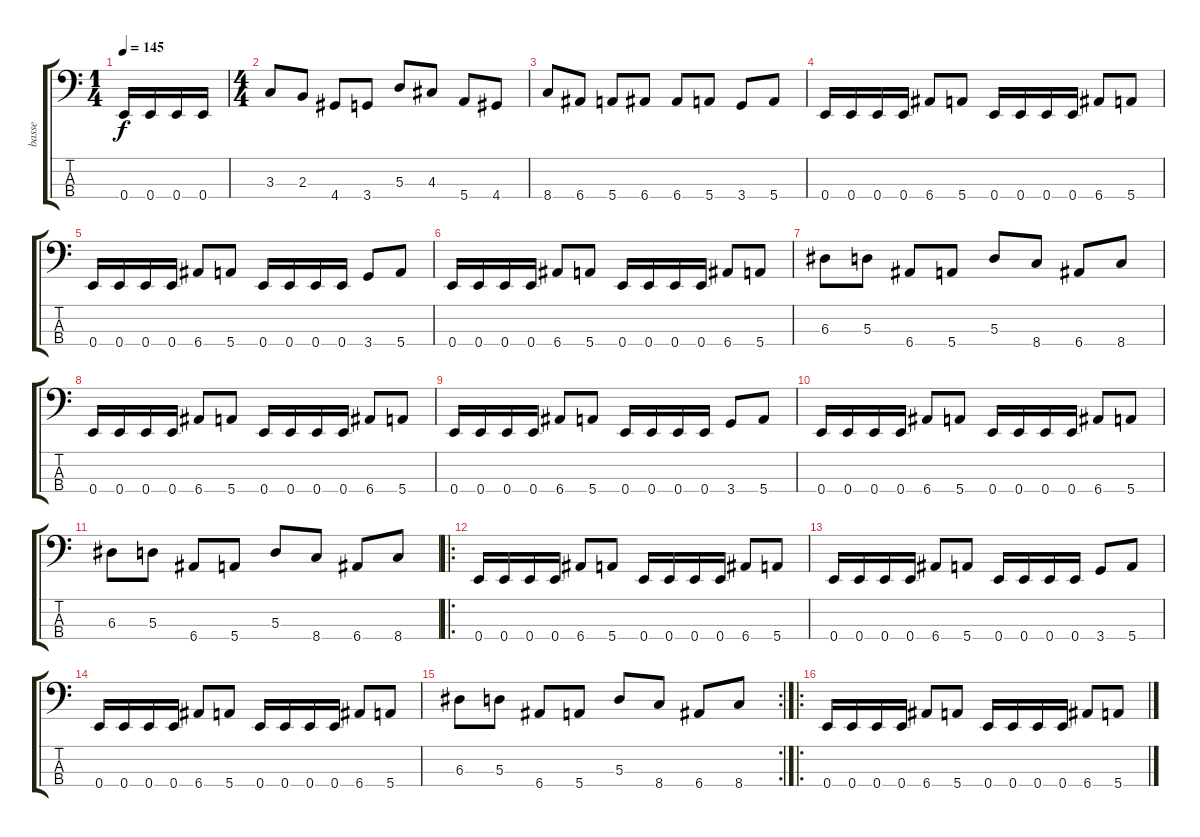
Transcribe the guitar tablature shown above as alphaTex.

\track ("basse" "basse") {instrument electricbasspick}
\staff {score tabs}
\tuning (G2 D2 A1 E1) {hide}
\ts (1 4)
\tempo 145
\clef f4
\ks c
0.4.16{dy f instrument electricbasspick} 0.4.16 0.4.16 0.4.16 |
\ts (4 4)
3.3.8 2.3.8 4.4.8 3.4.8 5.3.8 4.3.8 5.4.8 4.4.8 |
8.4.8 6.4.8 5.4.8 6.4.8 6.4.8 5.4.8 3.4.8 5.4.8 |
0.4.16 0.4.16 0.4.16 0.4.16 6.4.8 5.4.8 0.4.16 0.4.16 0.4.16 0.4.16 6.4.8 5.4.8 |
0.4.16 0.4.16 0.4.16 0.4.16 6.4.8 5.4.8 0.4.16 0.4.16 0.4.16 0.4.16 3.4.8 5.4.8 |
0.4.16 0.4.16 0.4.16 0.4.16 6.4.8 5.4.8 0.4.16 0.4.16 0.4.16 0.4.16 6.4.8 5.4.8 |
6.3.8 5.3.8 6.4.8 5.4.8 5.3.8 8.4.8 6.4.8 8.4.8 |
0.4.16 0.4.16 0.4.16 0.4.16 6.4.8 5.4.8 0.4.16 0.4.16 0.4.16 0.4.16 6.4.8 5.4.8 |
0.4.16 0.4.16 0.4.16 0.4.16 6.4.8 5.4.8 0.4.16 0.4.16 0.4.16 0.4.16 3.4.8 5.4.8 |
0.4.16 0.4.16 0.4.16 0.4.16 6.4.8 5.4.8 0.4.16 0.4.16 0.4.16 0.4.16 6.4.8 5.4.8 |
6.3.8 5.3.8 6.4.8 5.4.8 5.3.8 8.4.8 6.4.8 8.4.8 |
\ro
0.4.16 0.4.16 0.4.16 0.4.16 6.4.8 5.4.8 0.4.16 0.4.16 0.4.16 0.4.16 6.4.8 5.4.8 |
0.4.16 0.4.16 0.4.16 0.4.16 6.4.8 5.4.8 0.4.16 0.4.16 0.4.16 0.4.16 3.4.8 5.4.8 |
0.4.16 0.4.16 0.4.16 0.4.16 6.4.8 5.4.8 0.4.16 0.4.16 0.4.16 0.4.16 6.4.8 5.4.8 |
\rc 2
6.3.8 5.3.8 6.4.8 5.4.8 5.3.8 8.4.8 6.4.8 8.4.8 |
\ro
0.4.16 0.4.16 0.4.16 0.4.16 6.4.8 5.4.8 0.4.16 0.4.16 0.4.16 0.4.16 6.4.8 5.4.8
